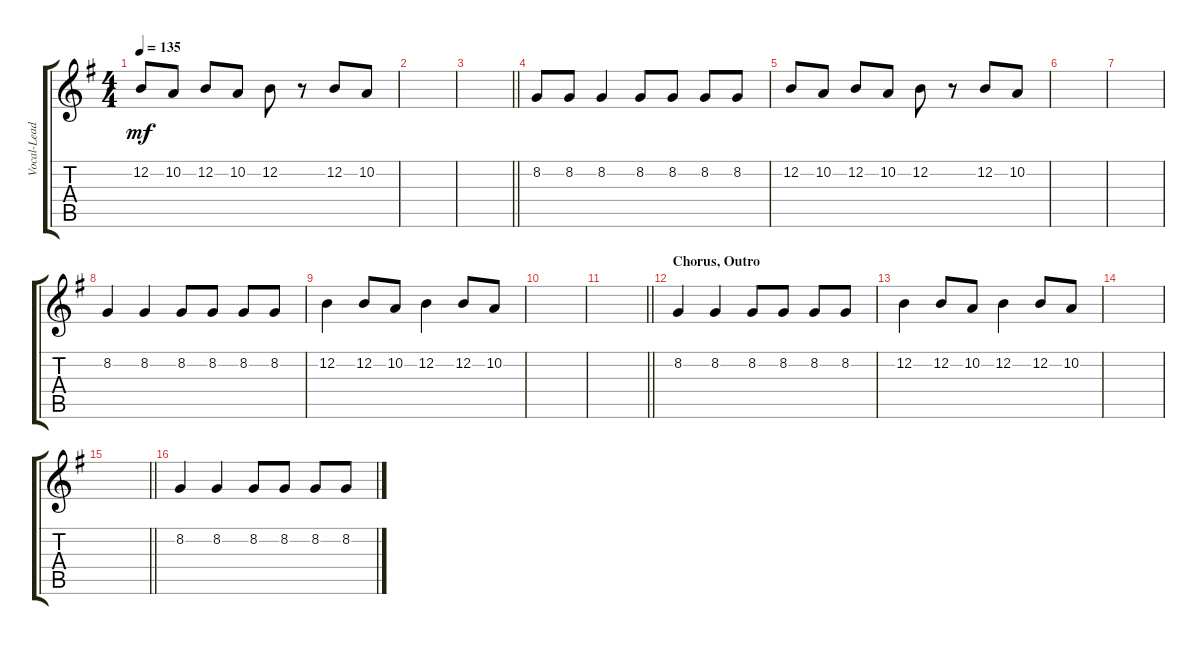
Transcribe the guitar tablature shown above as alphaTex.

\track ("Vocal-Lead2" "Vocal-Lead") {instrument synthvoice}
\staff {score tabs}
\tuning (E4 B3 G3 D3 A2 E2) {hide}
\ts (4 4)
\tempo 135
\clef g2
\ks g
12.2.8{dy mf} 10.2.8 12.2.8 10.2.8 12.2.8 r.8 12.2.8 10.2.8 |
|
\barLineRight lightlight
|
8.2.8 8.2.8 8.2.4 8.2.8 8.2.8 8.2.8 8.2.8 |
12.2.8 10.2.8 12.2.8 10.2.8 12.2.8 r.8 12.2.8 10.2.8 |
|
|
8.2.4 8.2.4 8.2.8 8.2.8 8.2.8 8.2.8 |
12.2.4 12.2.8 10.2.8 12.2.4 12.2.8 10.2.8 |
|
\barLineRight lightlight
|
\section ("" "Chorus, Outro")
8.2.4 8.2.4 8.2.8 8.2.8 8.2.8 8.2.8 |
12.2.4 12.2.8 10.2.8 12.2.4 12.2.8 10.2.8 |
|
\barLineRight lightlight
|
8.2.4 8.2.4 8.2.8 8.2.8 8.2.8 8.2.8
